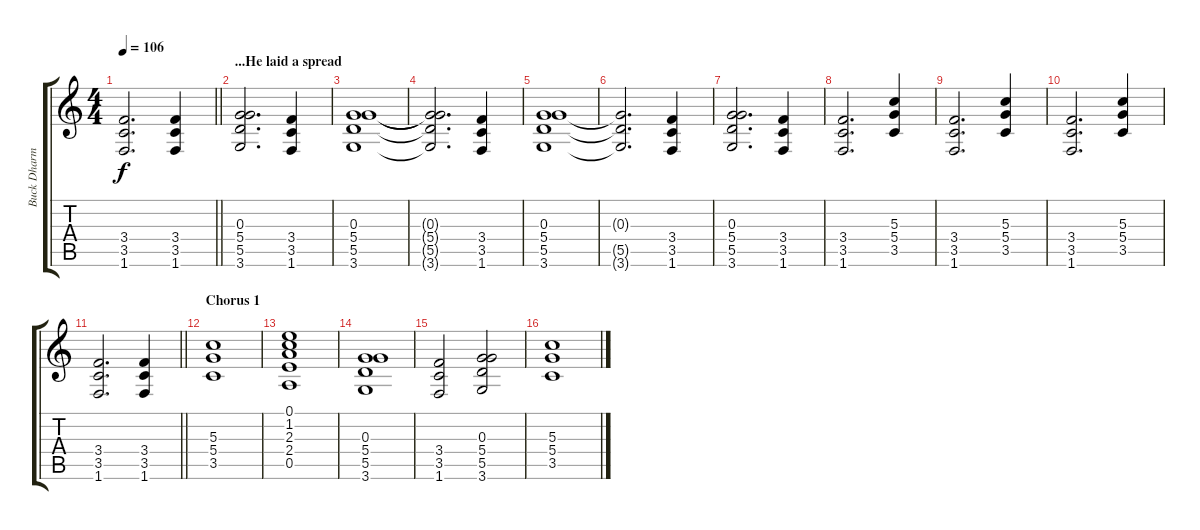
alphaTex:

\track ("Buck Dharma (Guitar)" "Buck Dharm") {instrument overdrivenguitar}
\staff {score tabs}
\tuning (E4 B3 G3 D3 A2 E2) {hide}
\ts (4 4)
\tempo 106
\clef g2
\barLineRight lightlight
\ks c
(3.4 3.5 1.6).2{d dy f} (3.4 3.5 1.6).4 |
\section ("" "...He laid a spread")
(0.3 5.4 5.5 3.6).2{d} (3.4 3.5 1.6).4 |
(0.3 5.4 5.5 3.6).1 |
(0.3{t} 5.4{t} 5.5{t} 3.6{t}).2{d} (3.4 3.5 1.6).4 |
(0.3 5.4 5.5 3.6).1 |
(0.3{t} 5.5{t} 3.6{t}).2{d} (3.4 3.5 1.6).4 |
(0.3 5.4 5.5 3.6).2{d} (3.4 3.5 1.6).4 |
(3.4 3.5 1.6).2{d} (5.3 5.4 3.5).4 |
(3.4 3.5 1.6).2{d} (5.3 5.4 3.5).4 |
(3.4 3.5 1.6).2{d} (5.3 5.4 3.5).4 |
\barLineRight lightlight
(3.4 3.5 1.6).2{d} (3.4 3.5 1.6).4 |
\section ("" "Chorus 1")
(5.3 5.4 3.5).1 |
(0.1 1.2 2.3 2.4 0.5).1 |
(0.3 5.4 5.5 3.6).1 |
(3.4 3.5 1.6).2 (0.3 5.4 5.5 3.6).2 |
(5.3 5.4 3.5).1
